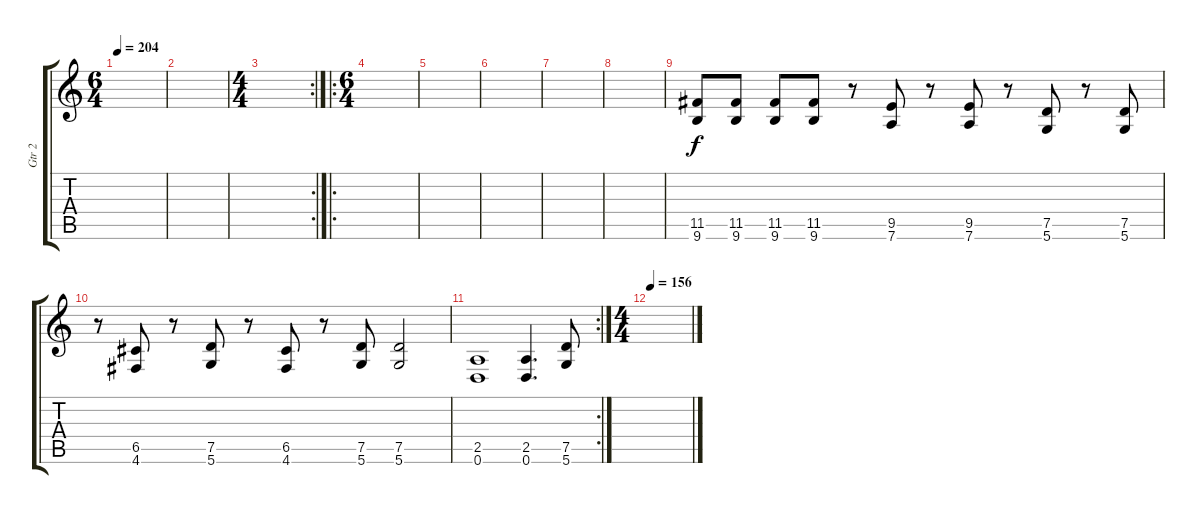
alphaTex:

\track ("Gtr 2" "Gtr 2") {instrument distortionguitar}
\staff {score tabs}
\tuning (D4 A3 F3 C3 G2 D2) {hide}
\ts (6 4)
\tempo 204
\clef g2
\ks c
|
|
\rc 2
\ts (4 4)
|
\ro
\ts (6 4)
|
|
|
|
|
(11.5 9.6).8 (11.5 9.6).8 (11.5 9.6).8 (11.5 9.6).8 r.8 (9.5 7.6).8 r.8 (9.5 7.6).8 r.8 (7.5 5.6).8 r.8 (7.5 5.6).8 |
r.8 (6.5 4.6).8 r.8 (7.5 5.6).8 r.8 (6.5 4.6).8 r.8 (7.5 5.6).8 (7.5 5.6).2 |
\rc 2
(2.5 0.6).1 (2.5 0.6).4{d} (7.5 5.6).8 |
\ts (4 4)
\tempo 156
